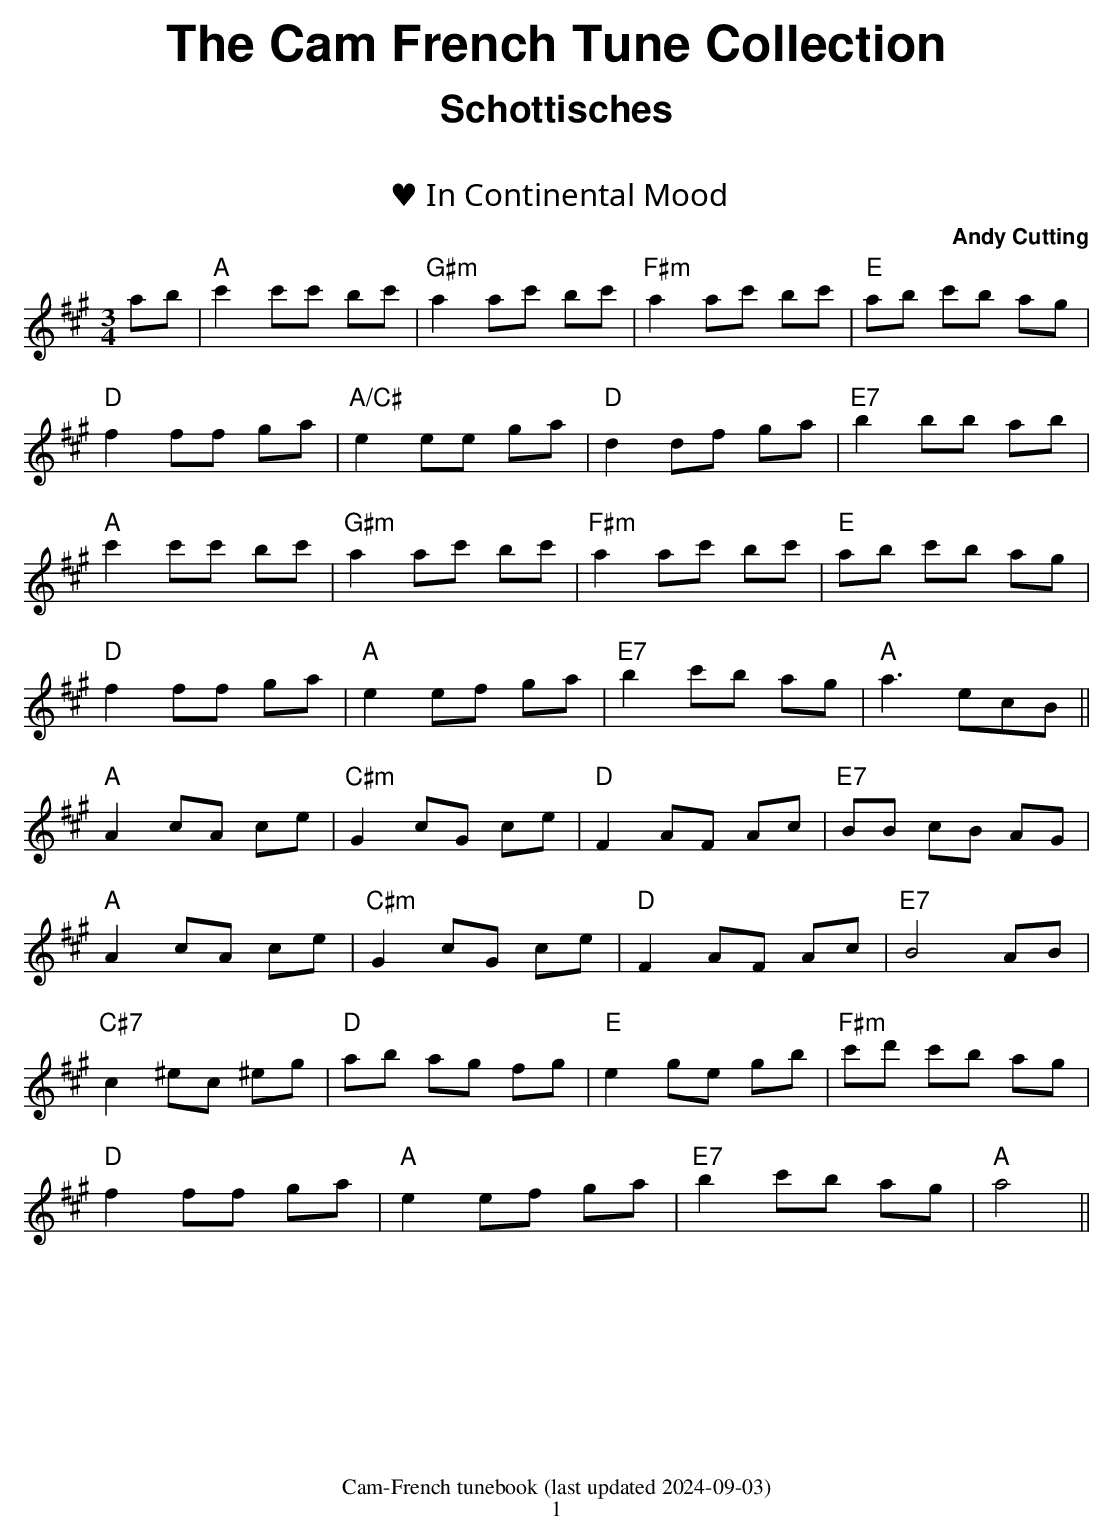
X:1
T:♥ In Continental Mood
C:Andy Cutting
M:3/4
L:1/8
Q:1/4=150
K:Amaj
ab |\
"A"c'2 c'c' bc' | "G#m" a2 ac' bc' | "F#m"a2 ac' bc' | "E" ab c'b ag |
"D"f2 ff ga | "A/C#"e2 ee ga | "D"d2 df ga | "E7"b2 bb ab |
"A"c'2 c'c' bc' |"G#m" a2 ac' bc' | "F#m"a2 ac' bc' | "E" ab c'b ag |
"D"f2 ff ga | "A"e2 ef ga | "E7"b2 c'b ag | "A"a3 ecB ||
"A"A2 cA ce | "C#m"G2 cG ce | "D"F2 AF Ac | "E7"BB cB AG |
"A"A2 cA ce | "C#m"G2 cG ce | "D"F2 AF Ac | "E7"B4 AB |
"C#7"c2 ^ec ^eg| "D"ab ag fg | "E"e2 ge gb | "F#m"c'd' c'b ag |
"D"f2 ff ga | "A"e2 ef ga | "E7"b2 c'b ag | "A"a4 ||
